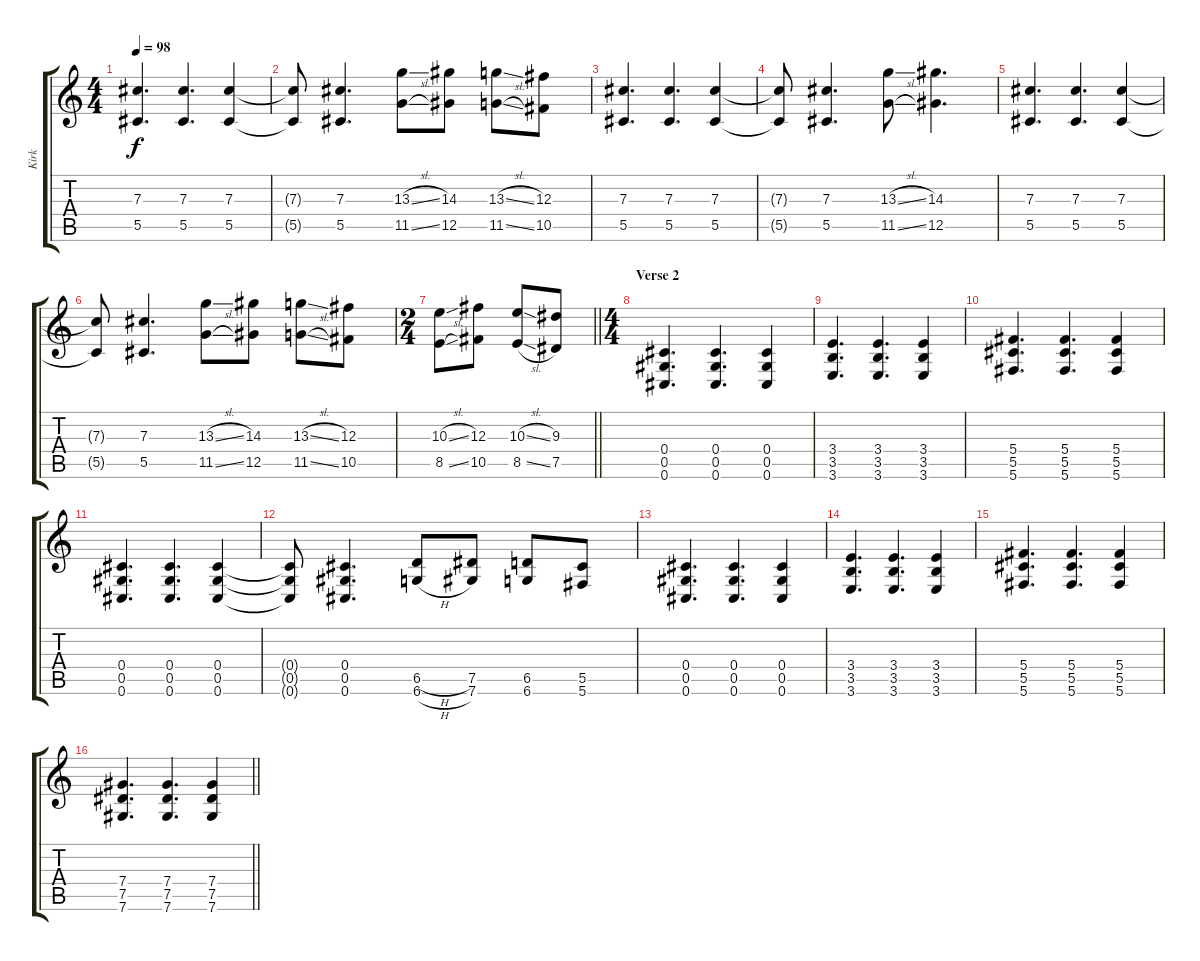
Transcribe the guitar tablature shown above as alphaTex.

\track ("Kirk" "Kirk") {instrument distortionguitar}
\staff {score tabs}
\tuning (Eb4 Bb3 Gb3 Db3 Ab2 Db2) {hide}
\ts (4 4)
\section ("" "")
\tempo 98
\clef g2
\ks c
(7.3 5.5).4{d dy f} (7.3 5.5).4{d} (7.3 5.5).4 |
(7.3{t} 5.5{t}).8 (7.3 5.5).4{d} (13.3{sl} 11.5{sl}).8 (14.3 12.5).8 (13.3{sl} 11.5{sl}).8 (12.3 10.5).8 |
(7.3 5.5).4{d} (7.3 5.5).4{d} (7.3 5.5).4 |
(7.3{t} 5.5{t}).8 (7.3 5.5).4{d} (13.3{sl} 11.5{sl}).8 (14.3 12.5).4{d} |
(7.3 5.5).4{d} (7.3 5.5).4{d} (7.3 5.5).4 |
(7.3{t} 5.5{t}).8 (7.3 5.5).4{d} (13.3{sl} 11.5{sl}).8 (14.3 12.5).8 (13.3{sl} 11.5{sl}).8 (12.3 10.5).8 |
\ts (2 4)
\barLineRight lightlight
(10.3{sl} 8.5{sl}).8 (12.3 10.5).8 (10.3{sl} 8.5{sl}).8 (9.3 7.5).8 |
\ts (4 4)
\section ("" "Verse 2")
(0.4 0.5 0.6).4{d} (0.4 0.5 0.6).4{d} (0.4 0.5 0.6).4 |
(3.4 3.5 3.6).4{d} (3.4 3.5 3.6).4{d} (3.4 3.5 3.6).4 |
(5.4 5.5 5.6).4{d} (5.4 5.5 5.6).4{d} (5.4 5.5 5.6).4 |
(0.4 0.5 0.6).4{d} (0.4 0.5 0.6).4{d} (0.4 0.5 0.6).4 |
(0.4{t} 0.5{t} 0.6{t}).8 (0.4 0.5 0.6).4{d} (6.5{h} 6.6{h}).8 (7.5 7.6).8 (6.5 6.6).8 (5.5 5.6).8 |
(0.4 0.5 0.6).4{d} (0.4 0.5 0.6).4{d} (0.4 0.5 0.6).4 |
(3.4 3.5 3.6).4{d} (3.4 3.5 3.6).4{d} (3.4 3.5 3.6).4 |
(5.4 5.5 5.6).4{d} (5.4 5.5 5.6).4{d} (5.4 5.5 5.6).4 |
\barLineRight lightlight
(7.4 7.5 7.6).4{d} (7.4 7.5 7.6).4{d} (7.4 7.5 7.6).4
